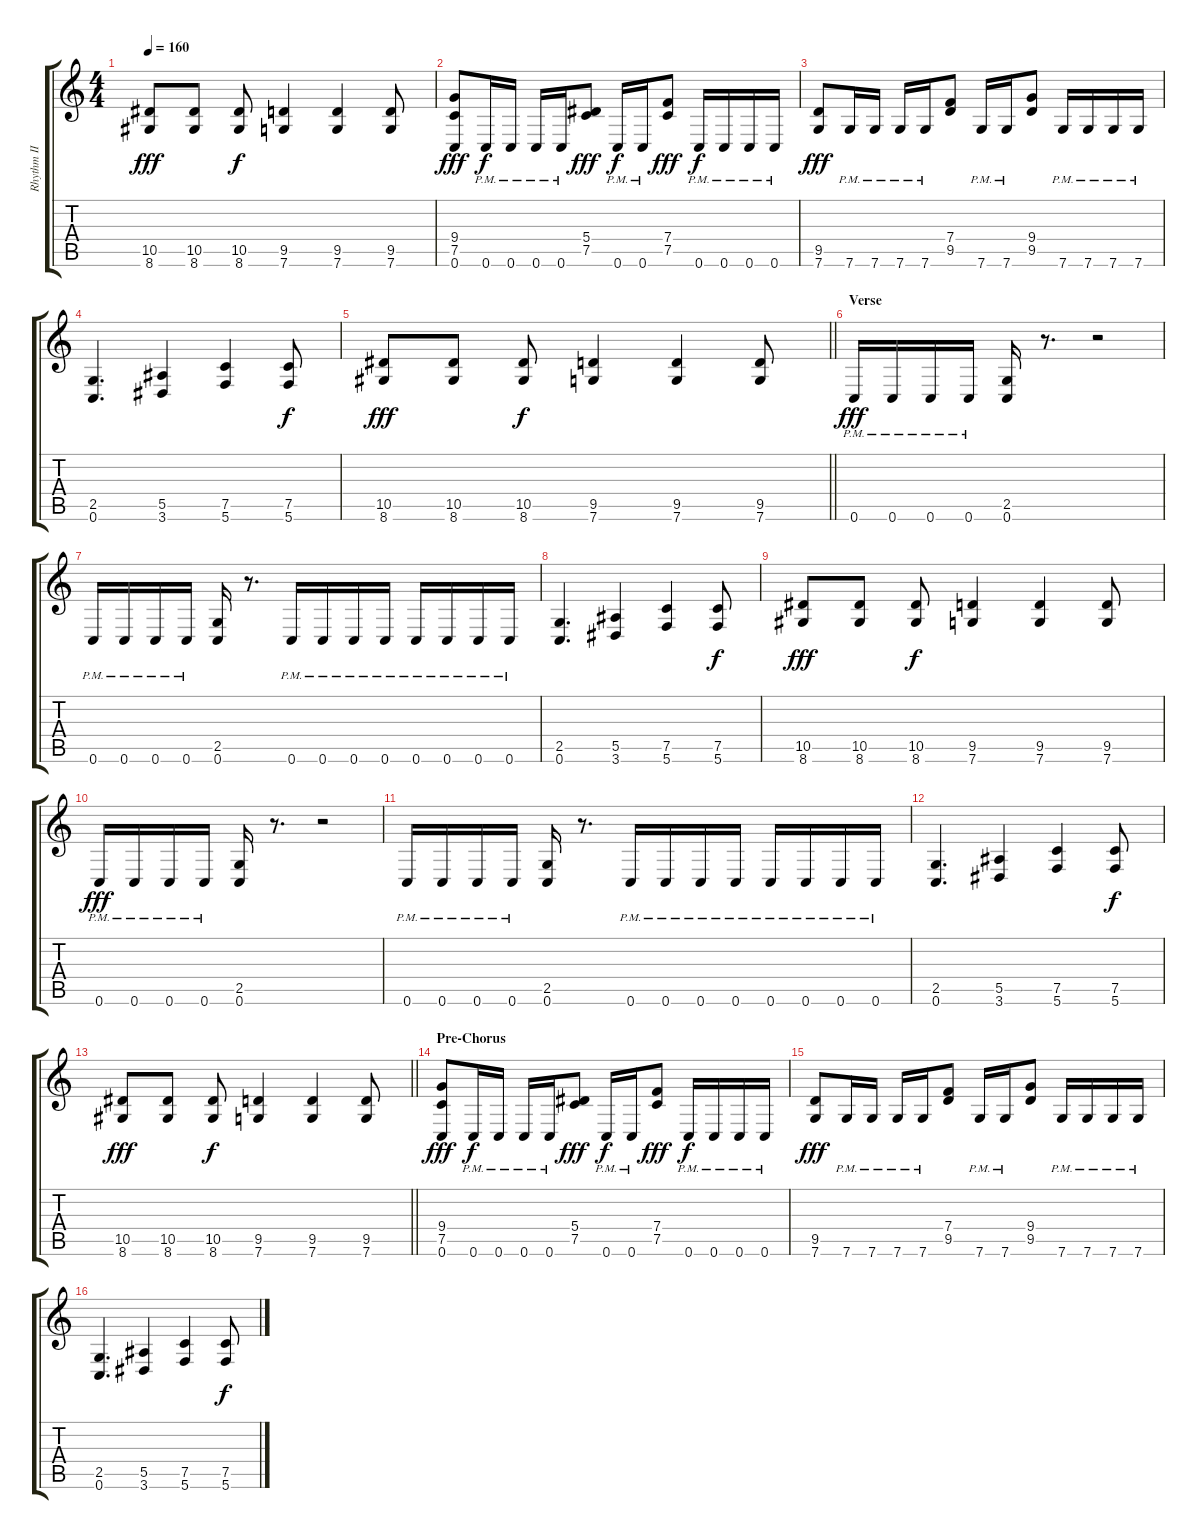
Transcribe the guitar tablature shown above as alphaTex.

\track ("Rhythm II" "Rhythm II") {instrument distortionguitar}
\staff {score tabs}
\tuning (C4 G3 Eb3 Bb2 F2 C2) {hide}
\ts (4 4)
\tempo 160
\clef g2
\ks c
(10.5 8.6).8{dy fff} (10.5 8.6).8 (10.5 8.6).8{dy f} (9.5 7.6).4 (9.5 7.6).4 (9.5 7.6).8 |
(9.4 7.5 0.6).8{dy fff} 0.6{pm}.16{dy f} 0.6{pm}.16 0.6{pm}.16 0.6{pm}.16 (5.4 7.5).8{dy fff} 0.6{pm}.16{dy f} 0.6{pm}.16 (7.4 7.5).8{dy fff} 0.6{pm}.16{dy f} 0.6{pm}.16 0.6{pm}.16 0.6{pm}.16 |
(9.5 7.6).8{dy fff} 7.6{pm}.16 7.6{pm}.16 7.6{pm}.16 7.6{pm}.16 (7.4 9.5).8 7.6{pm}.16 7.6{pm}.16 (9.4 9.5).8 7.6{pm}.16 7.6{pm}.16 7.6{pm}.16 7.6{pm}.16 |
(2.5 0.6).4{d} (5.5 3.6).4 (7.5 5.6).4 (7.5 5.6).8{dy f} |
\barLineRight lightlight
(10.5 8.6).8{dy fff} (10.5 8.6).8 (10.5 8.6).8{dy f} (9.5 7.6).4 (9.5 7.6).4 (9.5 7.6).8 |
\section ("" "Verse")
0.6{pm}.16{dy fff} 0.6{pm}.16 0.6{pm}.16 0.6{pm}.16 (2.5 0.6).16 r.8{d} r.2 |
0.6{pm}.16 0.6{pm}.16 0.6{pm}.16 0.6{pm}.16 (2.5 0.6).16 r.8{d} 0.6{pm}.16 0.6{pm}.16 0.6{pm}.16 0.6{pm}.16 0.6{pm}.16 0.6{pm}.16 0.6{pm}.16 0.6{pm}.16 |
(2.5 0.6).4{d} (5.5 3.6).4 (7.5 5.6).4 (7.5 5.6).8{dy f} |
(10.5 8.6).8{dy fff} (10.5 8.6).8 (10.5 8.6).8{dy f} (9.5 7.6).4 (9.5 7.6).4 (9.5 7.6).8 |
0.6{pm}.16{dy fff} 0.6{pm}.16 0.6{pm}.16 0.6{pm}.16 (2.5 0.6).16 r.8{d} r.2 |
0.6{pm}.16 0.6{pm}.16 0.6{pm}.16 0.6{pm}.16 (2.5 0.6).16 r.8{d} 0.6{pm}.16 0.6{pm}.16 0.6{pm}.16 0.6{pm}.16 0.6{pm}.16 0.6{pm}.16 0.6{pm}.16 0.6{pm}.16 |
(2.5 0.6).4{d} (5.5 3.6).4 (7.5 5.6).4 (7.5 5.6).8{dy f} |
\barLineRight lightlight
(10.5 8.6).8{dy fff} (10.5 8.6).8 (10.5 8.6).8{dy f} (9.5 7.6).4 (9.5 7.6).4 (9.5 7.6).8 |
\section ("" "Pre-Chorus")
(9.4 7.5 0.6).8{dy fff} 0.6{pm}.16{dy f} 0.6{pm}.16 0.6{pm}.16 0.6{pm}.16 (5.4 7.5).8{dy fff} 0.6{pm}.16{dy f} 0.6{pm}.16 (7.4 7.5).8{dy fff} 0.6{pm}.16{dy f} 0.6{pm}.16 0.6{pm}.16 0.6{pm}.16 |
(9.5 7.6).8{dy fff} 7.6{pm}.16 7.6{pm}.16 7.6{pm}.16 7.6{pm}.16 (7.4 9.5).8 7.6{pm}.16 7.6{pm}.16 (9.4 9.5).8 7.6{pm}.16 7.6{pm}.16 7.6{pm}.16 7.6{pm}.16 |
(2.5 0.6).4{d} (5.5 3.6).4 (7.5 5.6).4 (7.5 5.6).8{dy f}
